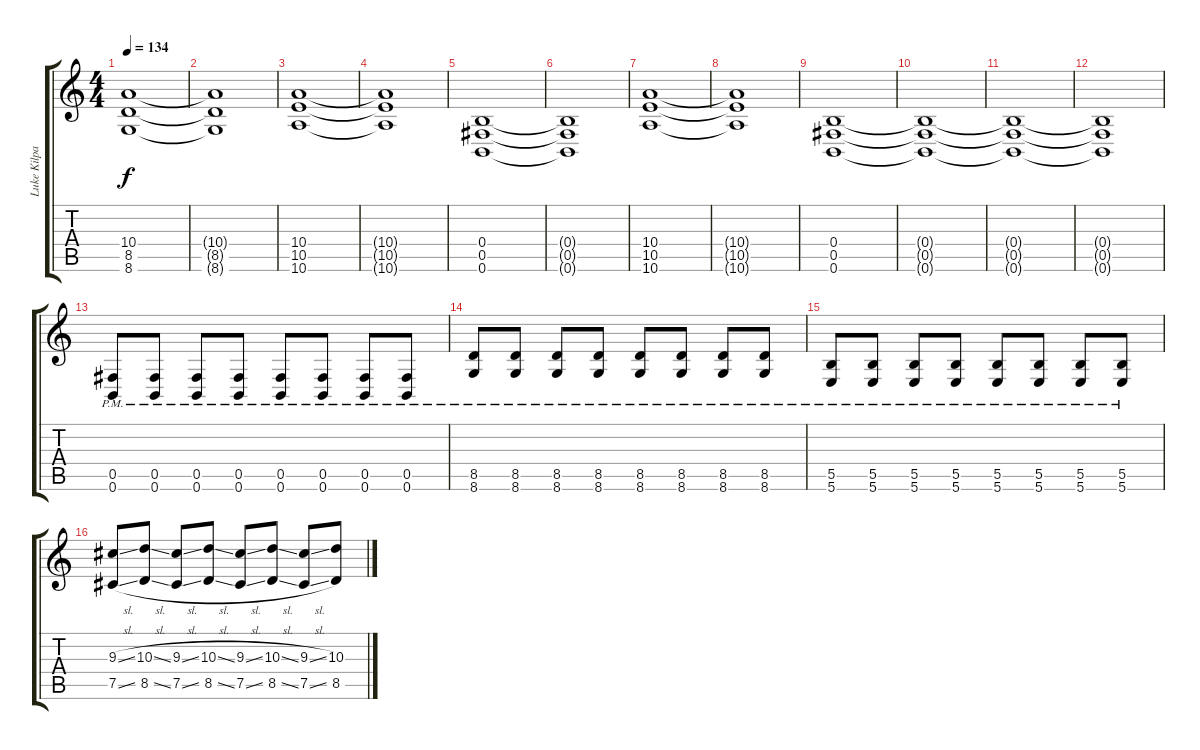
\track ("Luke Kilpatric" "Luke Kilpa") {instrument distortionguitar}
\staff {score tabs}
\tuning (Db4 Ab3 E3 B2 Gb2 B1) {hide}
\ts (4 4)
\tempo 134
\clef g2
\ks c
(10.4 8.5 8.6).1{dy f} |
(10.4{t} 8.5{t} 8.6{t}).1 |
(10.4 10.5 10.6).1 |
(10.4{t} 10.5{t} 10.6{t}).1 |
(0.4 0.5 0.6).1 |
(0.4{t} 0.5{t} 0.6{t}).1 |
(10.4 10.5 10.6).1 |
(10.4{t} 10.5{t} 10.6{t}).1 |
(0.4 0.5 0.6).1 |
(0.4{t} 0.5{t} 0.6{t}).1 |
(0.4{t} 0.5{t} 0.6{t}).1 |
(0.4{t} 0.5{t} 0.6{t}).1 |
(0.5{pm} 0.6{pm}).8 (0.5{pm} 0.6{pm}).8 (0.5{pm} 0.6{pm}).8 (0.5{pm} 0.6{pm}).8 (0.5{pm} 0.6{pm}).8 (0.5{pm} 0.6{pm}).8 (0.5{pm} 0.6{pm}).8 (0.5{pm} 0.6{pm}).8 |
(8.5{pm} 8.6{pm}).8 (8.5{pm} 8.6{pm}).8 (8.5{pm} 8.6{pm}).8 (8.5{pm} 8.6{pm}).8 (8.5{pm} 8.6{pm}).8 (8.5{pm} 8.6{pm}).8 (8.5{pm} 8.6{pm}).8 (8.5{pm} 8.6{pm}).8 |
(5.5{pm} 5.6{pm}).8 (5.5{pm} 5.6{pm}).8 (5.5{pm} 5.6{pm}).8 (5.5{pm} 5.6{pm}).8 (5.5{pm} 5.6{pm}).8 (5.5{pm} 5.6{pm}).8 (5.5{pm} 5.6{pm}).8 (5.5{pm} 5.6{pm}).8 |
(9.3{sl} 7.5{sl}).8 (10.3{sl} 8.5{sl}).8 (9.3{sl} 7.5{sl}).8 (10.3{sl} 8.5{sl}).8 (9.3{sl} 7.5{sl}).8 (10.3{sl} 8.5{sl}).8 (9.3{sl} 7.5{sl}).8 (10.3 8.5).8
